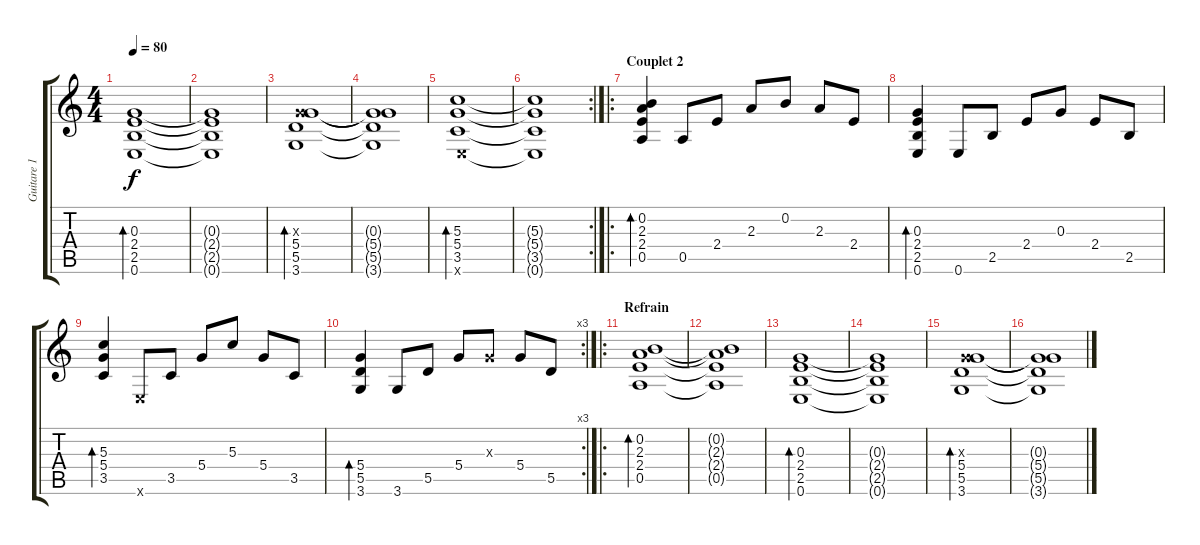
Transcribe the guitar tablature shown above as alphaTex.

\track ("Guitare 1 (DD)" "Guitare 1 ") {instrument electricguitarjazz}
\staff {score tabs}
\tuning (E4 B3 G3 D3 A2 E2) {hide}
\ts (4 4)
\tempo 80
\clef g2
\ks c
(0.3 2.4 2.5 0.6).1{bd 480 dy f} |
(0.3{t} 2.4{t} 2.5{t} 0.6{t}).1 |
(0.3{x} 5.4 5.5 3.6).1{bd 480} |
(0.3{t} 5.4{t} 5.5{t} 3.6{t}).1 |
(5.3 5.4 3.5 0.6{x}).1{bd 480} |
\rc 2
(5.3{t} 5.4{t} 3.5{t} 0.6{t}).1 |
\ro
\section ("" "Couplet 2")
(0.2 2.3 2.4 0.5).4{bd 60} 0.5.8 2.4.8 2.3.8 0.2.8 2.3.8 2.4.8 |
(0.3 2.4 2.5 0.6).4{bd 60} 0.6.8 2.5.8 2.4.8 0.3.8 2.4.8 2.5.8 |
(5.3 5.4 3.5).4{bd 60} 0.6{x}.8 3.5.8 5.4.8 5.3.8 5.4.8 3.5.8 |
\rc 3
(5.4 5.5 3.6).4{bd 60} 3.6.8 5.5.8 5.4.8 0.3{x}.8 5.4.8 5.5.8 |
\ro
\section ("" "Refrain")
(0.2 2.3 2.4 0.5).1{bd 480} |
(0.2{t} 2.3{t} 2.4{t} 0.5{t}).1 |
(0.3 2.4 2.5 0.6).1{bd 480} |
(0.3{t} 2.4{t} 2.5{t} 0.6{t}).1 |
(0.3{x} 5.4 5.5 3.6).1{bd 480} |
(0.3{t} 5.4{t} 5.5{t} 3.6{t}).1
